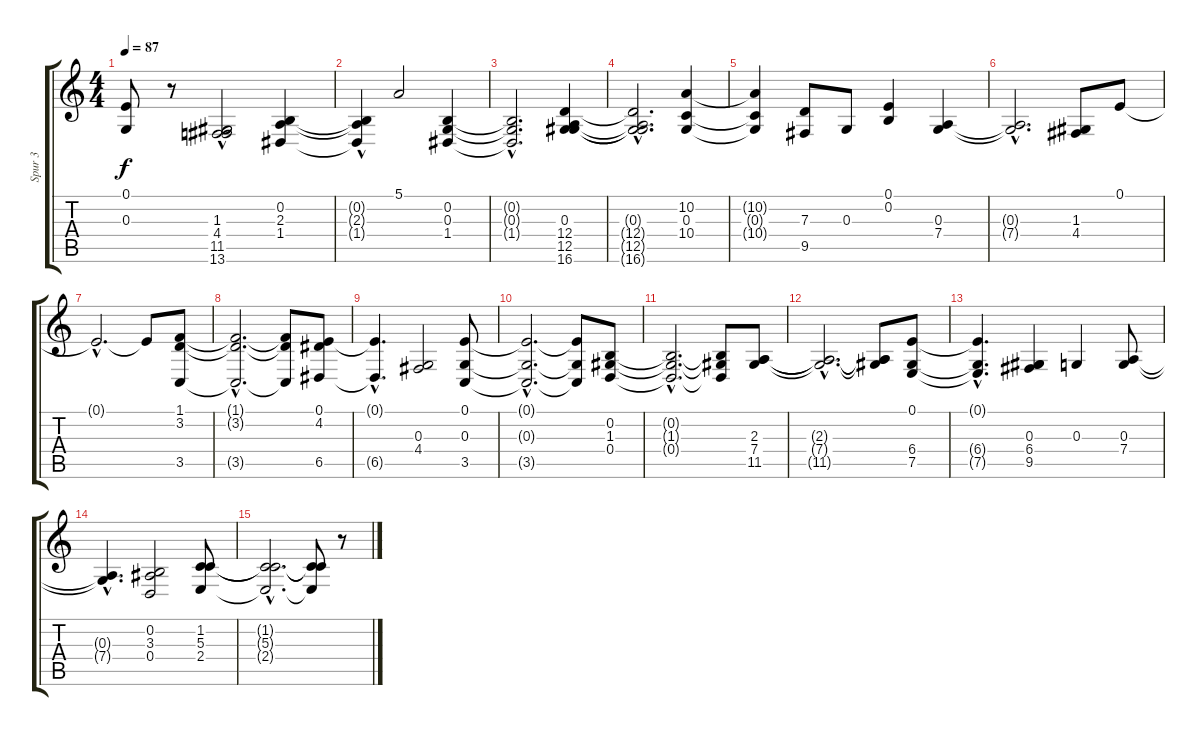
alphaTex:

\track ("Spur 3" "Spur 3") {instrument pad2warm}
\staff {score tabs}
\tuning (E4 B3 G3 D3 A2 E2) {hide}
\ts (4 4)
\tempo 87
\clef g2
\ks c
(0.1{t} 0.3{t}).8{dy f} r.8 (1.3 4.4 11.5 13.6{hac}).2 (0.2 2.3 1.4).4 |
(0.2{hac t} 2.3{hac t} 1.4{hac t}).4 5.1.2 (0.2 0.3 1.4).4 |
(0.2{hac t} 0.3{hac t} 1.4{hac t}).2{d} (0.3 12.4 12.5 16.6).4 |
(0.3{hac t} 12.4{hac t} 12.5{t} 16.6{hac t}).2{d} (10.2 0.3 10.4).4 |
(10.2{t} 0.3{t} 10.4{t}).4 (7.3 9.5).8 0.3.8 (0.1 0.2).4 (0.3 7.4).4 |
(0.3{hac t} 7.4{hac t}).2{d} (1.3 4.4).8 0.1.8 |
0.1{hac t}.2{d} 0.1{t}.8 (1.1 3.2 3.5).8 |
(1.1{hac t} 3.2{hac t} 3.5{hac t}).2{d} (1.1{t} 3.2{t} 3.5{t}).8 (0.1 4.2 6.5).8 |
(0.1{hac t} 6.5{hac t}).4{d} (0.3 4.4).2 (0.1 0.3 3.5).8 |
(0.1{hac t} 0.3{hac t} 3.5{hac t}).2{d} (0.1{t} 0.3{t} 3.5{t}).8 (0.2 1.3 0.4).8 |
(0.2{hac t} 1.3{hac t} 0.4{hac t}).2{d} (0.2{t} 1.3{t} 0.4{t}).8 (2.3 7.4 11.5).8 |
(2.3{hac t} 7.4{hac t} 11.5{hac t}).2{d} (2.3{t} 7.4{t} 11.5{t}).8 (0.1 6.4 7.5).8 |
(0.1{hac t} 6.4{t} 7.5{hac t}).4{d} (0.3 6.4 9.5).4 0.3.4 (0.3 7.4).8 |
(0.3{t} 7.4{hac t}).4{d} (0.2 3.3 0.4).2 (1.2 5.3 2.4).8 |
(1.2{hac t} 5.3{hac t} 2.4{hac t}).2{d} (1.2{t} 5.3{t} 2.4{t}).8 r.8
